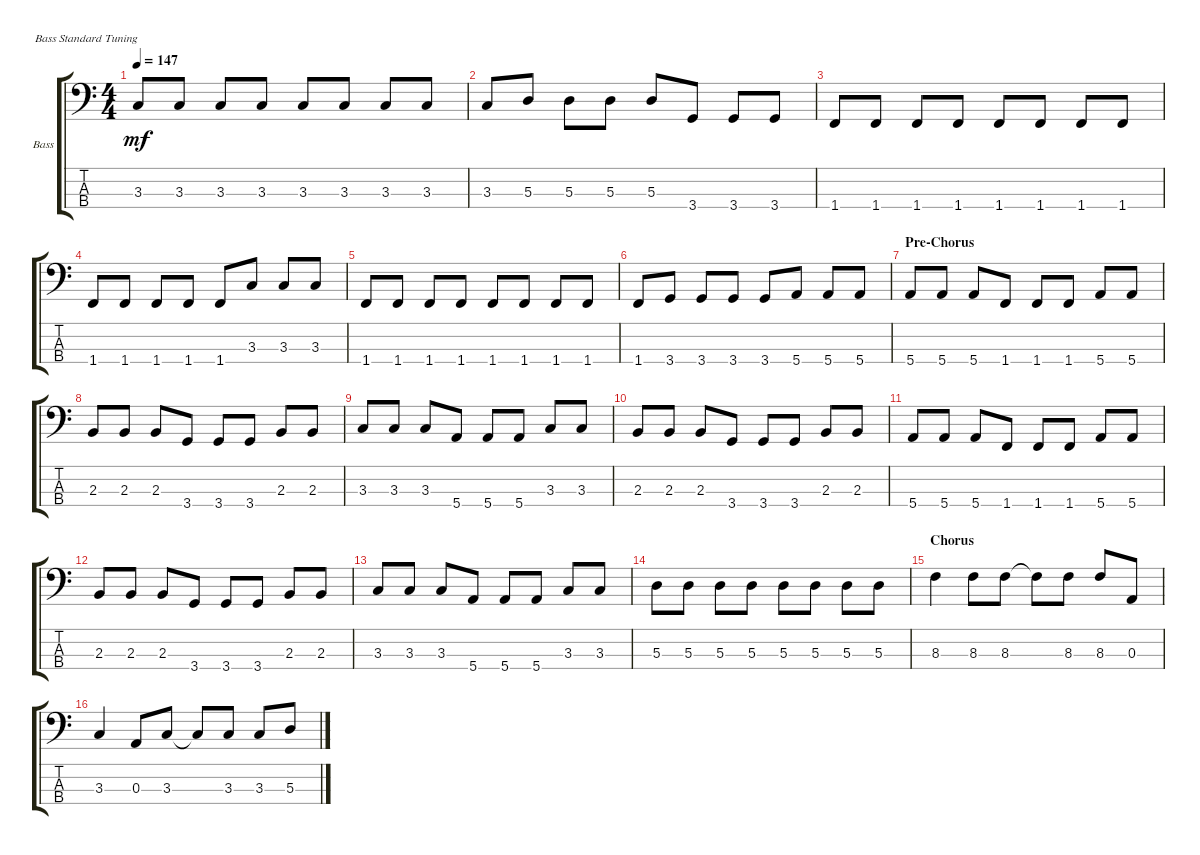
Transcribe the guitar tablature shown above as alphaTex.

\defaultSystemsLayout 4
\bracketExtendMode groupsimilarinstruments
\firstSystemTrackNameOrientation horizontal
\otherSystemsTrackNameOrientation horizontal
\track ("Bass" "Bass") {instrument electricbassfinger}
\staff {score tabs}
\tuning (G2 D2 A1 E1)
\ts (4 4)
\tempo 147
\clef f4
\ks c
3.3.8{dy mf} 3.3.8 3.3.8 3.3.8 3.3.8 3.3.8 3.3.8 3.3.8 |
3.3.8 5.3.8 5.3.8 5.3.8 5.3.8 3.4.8 3.4.8 3.4.8 |
1.4.8 1.4.8 1.4.8 1.4.8 1.4.8 1.4.8 1.4.8 1.4.8 |
1.4.8 1.4.8 1.4.8 1.4.8 1.4.8 3.3.8 3.3.8 3.3.8 |
1.4.8 1.4.8 1.4.8 1.4.8 1.4.8 1.4.8 1.4.8 1.4.8 |
1.4.8 3.4.8 3.4.8 3.4.8 3.4.8 5.4.8 5.4.8 5.4.8 |
\section ("" "Pre-Chorus")
5.4.8 5.4.8 5.4.8 1.4.8 1.4.8 1.4.8 5.4.8 5.4.8 |
2.3.8 2.3.8 2.3.8 3.4.8 3.4.8 3.4.8 2.3.8 2.3.8 |
3.3.8 3.3.8 3.3.8 5.4.8 5.4.8 5.4.8 3.3.8 3.3.8 |
2.3.8 2.3.8 2.3.8 3.4.8 3.4.8 3.4.8 2.3.8 2.3.8 |
5.4.8 5.4.8 5.4.8 1.4.8 1.4.8 1.4.8 5.4.8 5.4.8 |
2.3.8 2.3.8 2.3.8 3.4.8 3.4.8 3.4.8 2.3.8 2.3.8 |
3.3.8 3.3.8 3.3.8 5.4.8 5.4.8 5.4.8 3.3.8 3.3.8 |
5.3.8 5.3.8 5.3.8 5.3.8 5.3.8 5.3.8 5.3.8 5.3.8 |
\section ("" "Chorus")
8.3.4 8.3.8 8.3.8 8.3{t}.8 8.3.8 8.3.8 0.3.8 |
3.3.4 0.3.8 3.3.8 3.3{t}.8 3.3.8 3.3.8 5.3.8
